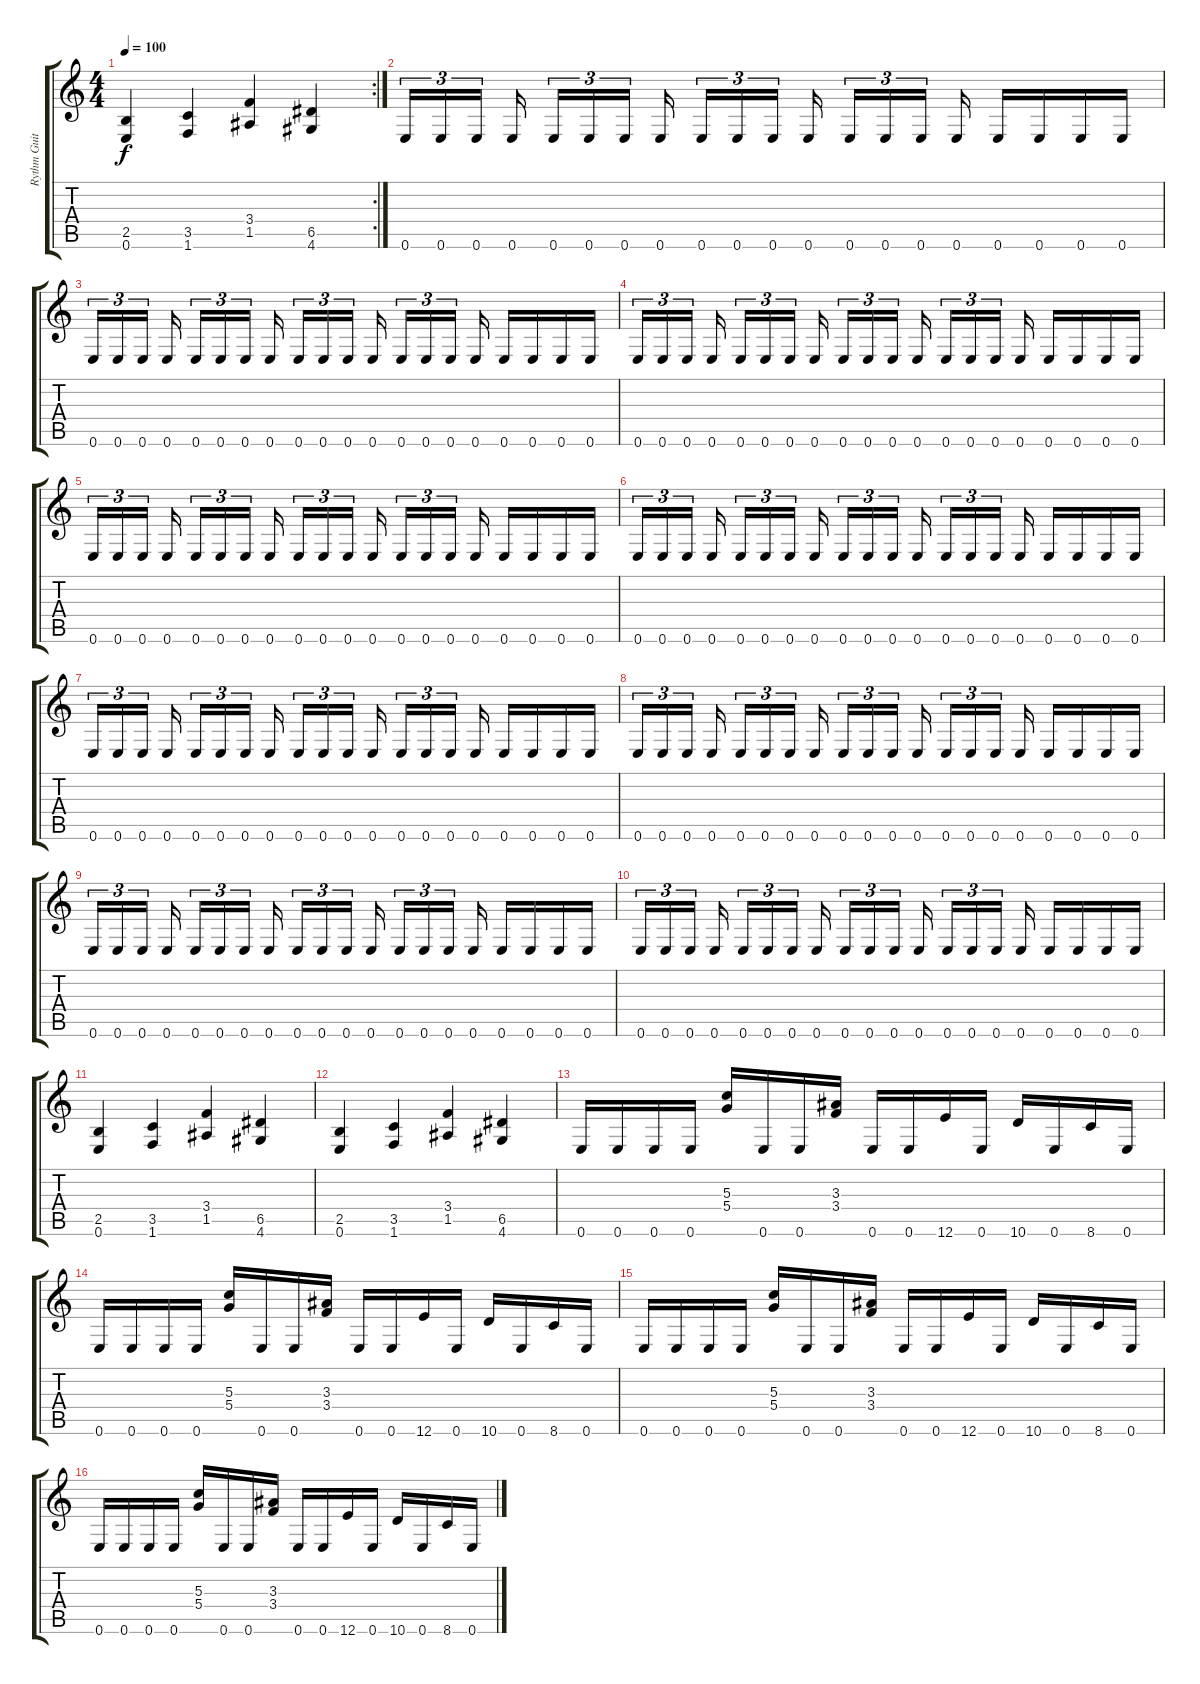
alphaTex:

\track ("Rythm Guitar" "Rythm Guit") {instrument overdrivenguitar}
\staff {score tabs}
\tuning (E4 B3 G3 D3 A2 E2) {hide}
\rc 2
\ts (4 4)
\tempo 100
\clef g2
\ks c
(2.5 0.6).4{dy f} (3.5 1.6).4 (3.4 1.5).4 (6.5 4.6).4 |
0.6.16{tu (3 2)} 0.6.16{tu (3 2)} 0.6.16{tu (3 2)} 0.6.16 0.6.16{tu (3 2)} 0.6.16{tu (3 2)} 0.6.16{tu (3 2)} 0.6.16 0.6.16{tu (3 2)} 0.6.16{tu (3 2)} 0.6.16{tu (3 2)} 0.6.16 0.6.16{tu (3 2)} 0.6.16{tu (3 2)} 0.6.16{tu (3 2)} 0.6.16 0.6.16 0.6.16 0.6.16 0.6.16 |
0.6.16{tu (3 2)} 0.6.16{tu (3 2)} 0.6.16{tu (3 2)} 0.6.16 0.6.16{tu (3 2)} 0.6.16{tu (3 2)} 0.6.16{tu (3 2)} 0.6.16 0.6.16{tu (3 2)} 0.6.16{tu (3 2)} 0.6.16{tu (3 2)} 0.6.16 0.6.16{tu (3 2)} 0.6.16{tu (3 2)} 0.6.16{tu (3 2)} 0.6.16 0.6.16 0.6.16 0.6.16 0.6.16 |
0.6.16{tu (3 2)} 0.6.16{tu (3 2)} 0.6.16{tu (3 2)} 0.6.16 0.6.16{tu (3 2)} 0.6.16{tu (3 2)} 0.6.16{tu (3 2)} 0.6.16 0.6.16{tu (3 2)} 0.6.16{tu (3 2)} 0.6.16{tu (3 2)} 0.6.16 0.6.16{tu (3 2)} 0.6.16{tu (3 2)} 0.6.16{tu (3 2)} 0.6.16 0.6.16 0.6.16 0.6.16 0.6.16 |
0.6.16{tu (3 2)} 0.6.16{tu (3 2)} 0.6.16{tu (3 2)} 0.6.16 0.6.16{tu (3 2)} 0.6.16{tu (3 2)} 0.6.16{tu (3 2)} 0.6.16 0.6.16{tu (3 2)} 0.6.16{tu (3 2)} 0.6.16{tu (3 2)} 0.6.16 0.6.16{tu (3 2)} 0.6.16{tu (3 2)} 0.6.16{tu (3 2)} 0.6.16 0.6.16 0.6.16 0.6.16 0.6.16 |
0.6.16{tu (3 2)} 0.6.16{tu (3 2)} 0.6.16{tu (3 2)} 0.6.16 0.6.16{tu (3 2)} 0.6.16{tu (3 2)} 0.6.16{tu (3 2)} 0.6.16 0.6.16{tu (3 2)} 0.6.16{tu (3 2)} 0.6.16{tu (3 2)} 0.6.16 0.6.16{tu (3 2)} 0.6.16{tu (3 2)} 0.6.16{tu (3 2)} 0.6.16 0.6.16 0.6.16 0.6.16 0.6.16 |
0.6.16{tu (3 2)} 0.6.16{tu (3 2)} 0.6.16{tu (3 2)} 0.6.16 0.6.16{tu (3 2)} 0.6.16{tu (3 2)} 0.6.16{tu (3 2)} 0.6.16 0.6.16{tu (3 2)} 0.6.16{tu (3 2)} 0.6.16{tu (3 2)} 0.6.16 0.6.16{tu (3 2)} 0.6.16{tu (3 2)} 0.6.16{tu (3 2)} 0.6.16 0.6.16 0.6.16 0.6.16 0.6.16 |
0.6.16{tu (3 2)} 0.6.16{tu (3 2)} 0.6.16{tu (3 2)} 0.6.16 0.6.16{tu (3 2)} 0.6.16{tu (3 2)} 0.6.16{tu (3 2)} 0.6.16 0.6.16{tu (3 2)} 0.6.16{tu (3 2)} 0.6.16{tu (3 2)} 0.6.16 0.6.16{tu (3 2)} 0.6.16{tu (3 2)} 0.6.16{tu (3 2)} 0.6.16 0.6.16 0.6.16 0.6.16 0.6.16 |
0.6.16{tu (3 2)} 0.6.16{tu (3 2)} 0.6.16{tu (3 2)} 0.6.16 0.6.16{tu (3 2)} 0.6.16{tu (3 2)} 0.6.16{tu (3 2)} 0.6.16 0.6.16{tu (3 2)} 0.6.16{tu (3 2)} 0.6.16{tu (3 2)} 0.6.16 0.6.16{tu (3 2)} 0.6.16{tu (3 2)} 0.6.16{tu (3 2)} 0.6.16 0.6.16 0.6.16 0.6.16 0.6.16 |
0.6.16{tu (3 2)} 0.6.16{tu (3 2)} 0.6.16{tu (3 2)} 0.6.16 0.6.16{tu (3 2)} 0.6.16{tu (3 2)} 0.6.16{tu (3 2)} 0.6.16 0.6.16{tu (3 2)} 0.6.16{tu (3 2)} 0.6.16{tu (3 2)} 0.6.16 0.6.16{tu (3 2)} 0.6.16{tu (3 2)} 0.6.16{tu (3 2)} 0.6.16 0.6.16 0.6.16 0.6.16 0.6.16 |
(2.5 0.6).4 (3.5 1.6).4 (3.4 1.5).4 (6.5 4.6).4 |
(2.5 0.6).4 (3.5 1.6).4 (3.4 1.5).4 (6.5 4.6).4 |
0.6.16 0.6.16 0.6.16 0.6.16 (5.3 5.4).16 0.6.16 0.6.16 (3.3 3.4).16 0.6.16 0.6.16 12.6.16 0.6.16 10.6.16 0.6.16 8.6.16 0.6.16 |
0.6.16 0.6.16 0.6.16 0.6.16 (5.3 5.4).16 0.6.16 0.6.16 (3.3 3.4).16 0.6.16 0.6.16 12.6.16 0.6.16 10.6.16 0.6.16 8.6.16 0.6.16 |
0.6.16 0.6.16 0.6.16 0.6.16 (5.3 5.4).16 0.6.16 0.6.16 (3.3 3.4).16 0.6.16 0.6.16 12.6.16 0.6.16 10.6.16 0.6.16 8.6.16 0.6.16 |
0.6.16 0.6.16 0.6.16 0.6.16 (5.3 5.4).16 0.6.16 0.6.16 (3.3 3.4).16 0.6.16 0.6.16 12.6.16 0.6.16 10.6.16 0.6.16 8.6.16 0.6.16
